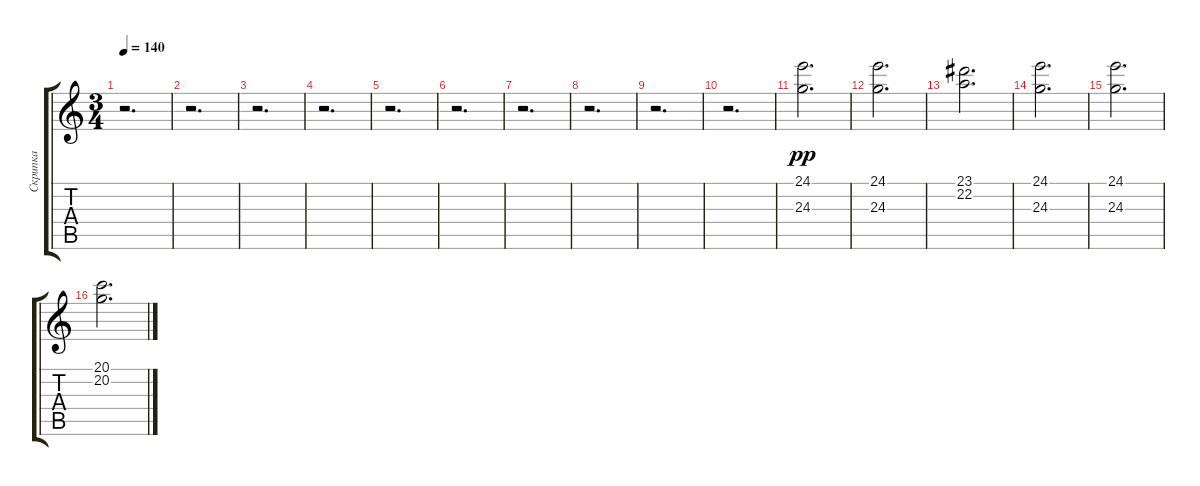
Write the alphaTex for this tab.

\track ("Скрипка" "Скрипка") {instrument stringensemble1}
\staff {score tabs}
\tuning (E4 B3 G3 D3 A2 E2) {hide}
\ts (3 4)
\tempo 140
\clef g2
\ks c
r.2{d dy pp} |
r.2{d} |
r.2{d} |
r.2{d} |
r.2{d} |
r.2{d} |
r.2{d} |
r.2{d} |
r.2{d} |
r.2{d} |
(24.1 24.3).2{d} |
(24.1 24.3).2{d} |
(23.1 22.2).2{d} |
(24.1 24.3).2{d} |
(24.1 24.3).2{d} |
(20.1 20.2).2{d}
